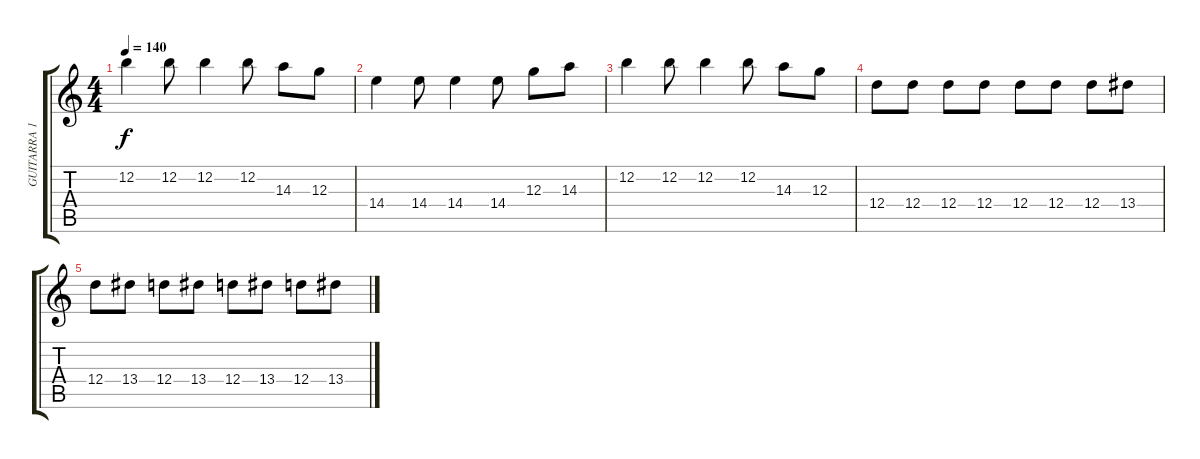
\track ("GUITARRA 1" "GUITARRA 1") {instrument overdrivenguitar}
\staff {score tabs}
\tuning (E4 B3 G3 D3 A2 E2) {hide}
\ts (4 4)
\tempo 140
\clef g2
\ks c
12.2.4{dy f} 12.2.8 12.2.4 12.2.8 14.3.8 12.3.8 |
14.4.4 14.4.8 14.4.4 14.4.8 12.3.8 14.3.8 |
12.2.4 12.2.8 12.2.4 12.2.8 14.3.8 12.3.8 |
12.4.8 12.4.8 12.4.8 12.4.8 12.4.8 12.4.8 12.4.8 13.4.8 |
12.4.8 13.4.8 12.4.8 13.4.8 12.4.8 13.4.8 12.4.8 13.4.8
